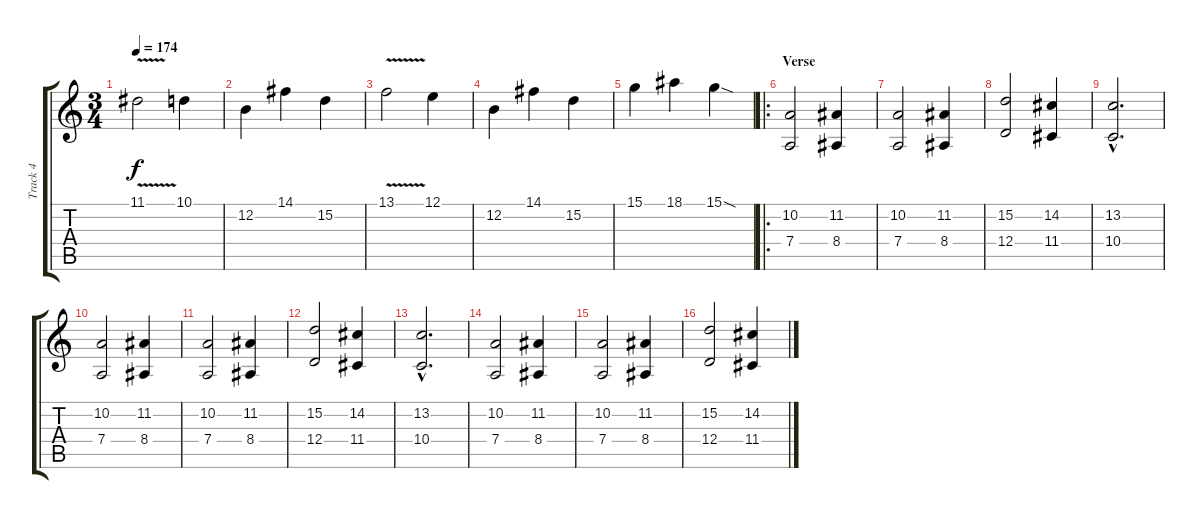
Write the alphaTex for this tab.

\track ("Track 4" "Track 4") {instrument synthstrings2}
\staff {score tabs}
\tuning (E4 B3 G3 D3 A2 E2) {hide}
\ts (3 4)
\tempo 174
\clef g2
\ks c
11.1{v}.2{dy f} 10.1.4 |
12.2.4 14.1.4 15.2.4 |
13.1{v}.2 12.1.4 |
12.2.4 14.1.4 15.2.4 |
15.1.4 18.1.4 15.1{sod}.4 |
\ro
\section ("" "Verse")
(10.2 7.4).2{volume 12} (11.2 8.4).4 |
(10.2 7.4).2 (11.2 8.4).4 |
(15.2 12.4).2 (14.2 11.4).4 |
(13.2{hac} 10.4{hac}).2{d} |
(10.2 7.4).2{volume 12} (11.2 8.4).4 |
(10.2 7.4).2 (11.2 8.4).4 |
(15.2 12.4).2 (14.2 11.4).4 |
(13.2{hac} 10.4{hac}).2{d} |
(10.2 7.4).2{volume 12} (11.2 8.4).4 |
(10.2 7.4).2 (11.2 8.4).4 |
(15.2 12.4).2 (14.2 11.4).4
